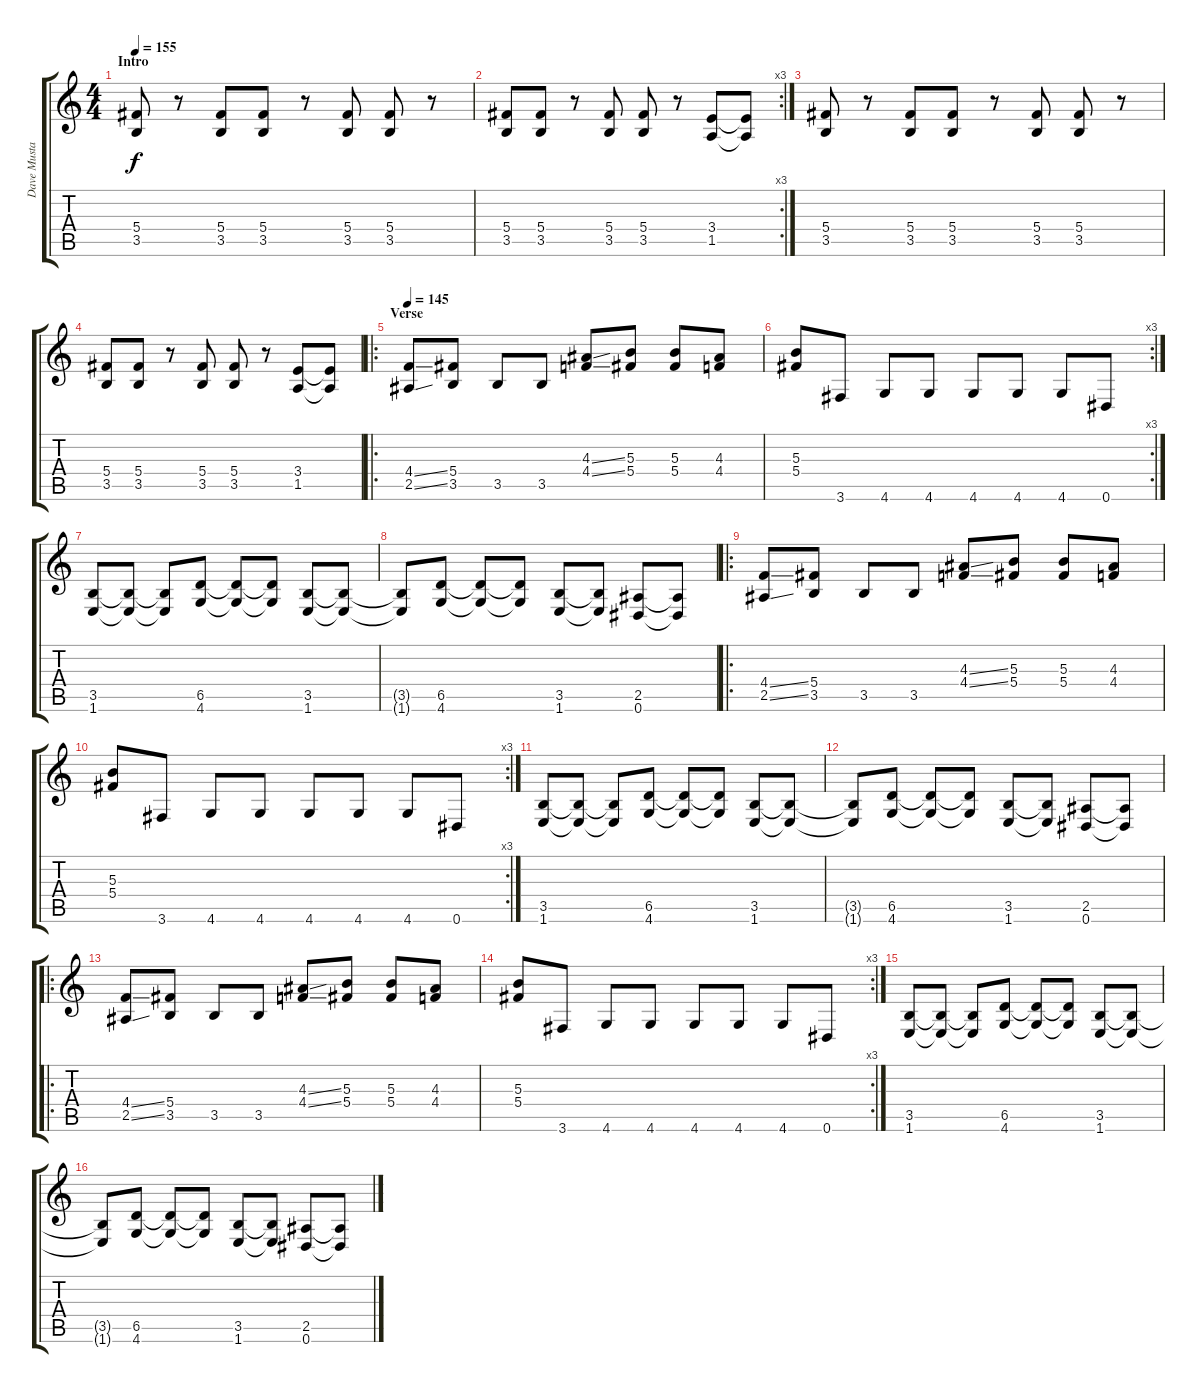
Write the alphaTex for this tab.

\track ("Dave Mustaine" "Dave Musta") {instrument distortionguitar}
\staff {score tabs}
\tuning (Eb4 Bb3 Gb3 Db3 Ab2 Eb2) {hide}
\ts (4 4)
\section ("" "Intro")
\tempo 155
\clef g2
\ks c
(5.4 3.5).8{dy f instrument distortionguitar} r.8 (5.4 3.5).8 (5.4 3.5).8 r.8 (5.4 3.5).8 (5.4 3.5).8 r.8 |
\rc 3
(5.4 3.5).8 (5.4 3.5).8 r.8 (5.4 3.5).8 (5.4 3.5).8 r.8 (3.4 1.5).8 (3.4{t} 1.5{t}).8 |
(5.4 3.5).8 r.8 (5.4 3.5).8 (5.4 3.5).8 r.8 (5.4 3.5).8 (5.4 3.5).8 r.8 |
(5.4 3.5).8 (5.4 3.5).8 r.8 (5.4 3.5).8 (5.4 3.5).8 r.8 (3.4 1.5).8 (3.4{t} 1.5{t}).8 |
\ro
\section ("" "Verse")
\tempo 145
(4.4{ss} 2.5{ss}).8 (5.4 3.5).8 3.5.8 3.5.8 (4.3{ss} 4.4{ss}).8 (5.3 5.4).8 (5.3 5.4).8 (4.3 4.4).8 |
\rc 3
(5.3 5.4).8 3.6.8 4.6.8 4.6.8 4.6.8 4.6.8 4.6.8 0.6.8 |
(3.5 1.6).8 (3.5{t} 1.6{t}).8 (3.5{t} 1.6{t}).8 (6.5 4.6).8 (6.5{t} 4.6{t}).8 (6.5{t} 4.6{t}).8 (3.5 1.6).8 (3.5{t} 1.6{t}).8 |
(3.5{t} 1.6{t}).8 (6.5 4.6).8 (6.5{t} 4.6{t}).8 (6.5{t} 4.6{t}).8 (3.5 1.6).8 (3.5{t} 1.6{t}).8 (2.5 0.6).8 (2.5{t} 0.6{t}).8 |
\ro
(4.4{ss} 2.5{ss}).8 (5.4 3.5).8 3.5.8 3.5.8 (4.3{ss} 4.4{ss}).8 (5.3 5.4).8 (5.3 5.4).8 (4.3 4.4).8 |
\rc 3
(5.3 5.4).8 3.6.8 4.6.8 4.6.8 4.6.8 4.6.8 4.6.8 0.6.8 |
(3.5 1.6).8 (3.5{t} 1.6{t}).8 (3.5{t} 1.6{t}).8 (6.5 4.6).8 (6.5{t} 4.6{t}).8 (6.5{t} 4.6{t}).8 (3.5 1.6).8 (3.5{t} 1.6{t}).8 |
(3.5{t} 1.6{t}).8 (6.5 4.6).8 (6.5{t} 4.6{t}).8 (6.5{t} 4.6{t}).8 (3.5 1.6).8 (3.5{t} 1.6{t}).8 (2.5 0.6).8 (2.5{t} 0.6{t}).8 |
\ro
(4.4{ss} 2.5{ss}).8 (5.4 3.5).8 3.5.8 3.5.8 (4.3{ss} 4.4{ss}).8 (5.3 5.4).8 (5.3 5.4).8 (4.3 4.4).8 |
\rc 3
(5.3 5.4).8 3.6.8 4.6.8 4.6.8 4.6.8 4.6.8 4.6.8 0.6.8 |
(3.5 1.6).8 (3.5{t} 1.6{t}).8 (3.5{t} 1.6{t}).8 (6.5 4.6).8 (6.5{t} 4.6{t}).8 (6.5{t} 4.6{t}).8 (3.5 1.6).8 (3.5{t} 1.6{t}).8 |
(3.5{t} 1.6{t}).8 (6.5 4.6).8 (6.5{t} 4.6{t}).8 (6.5{t} 4.6{t}).8 (3.5 1.6).8 (3.5{t} 1.6{t}).8 (2.5 0.6).8 (2.5{t} 0.6{t}).8
